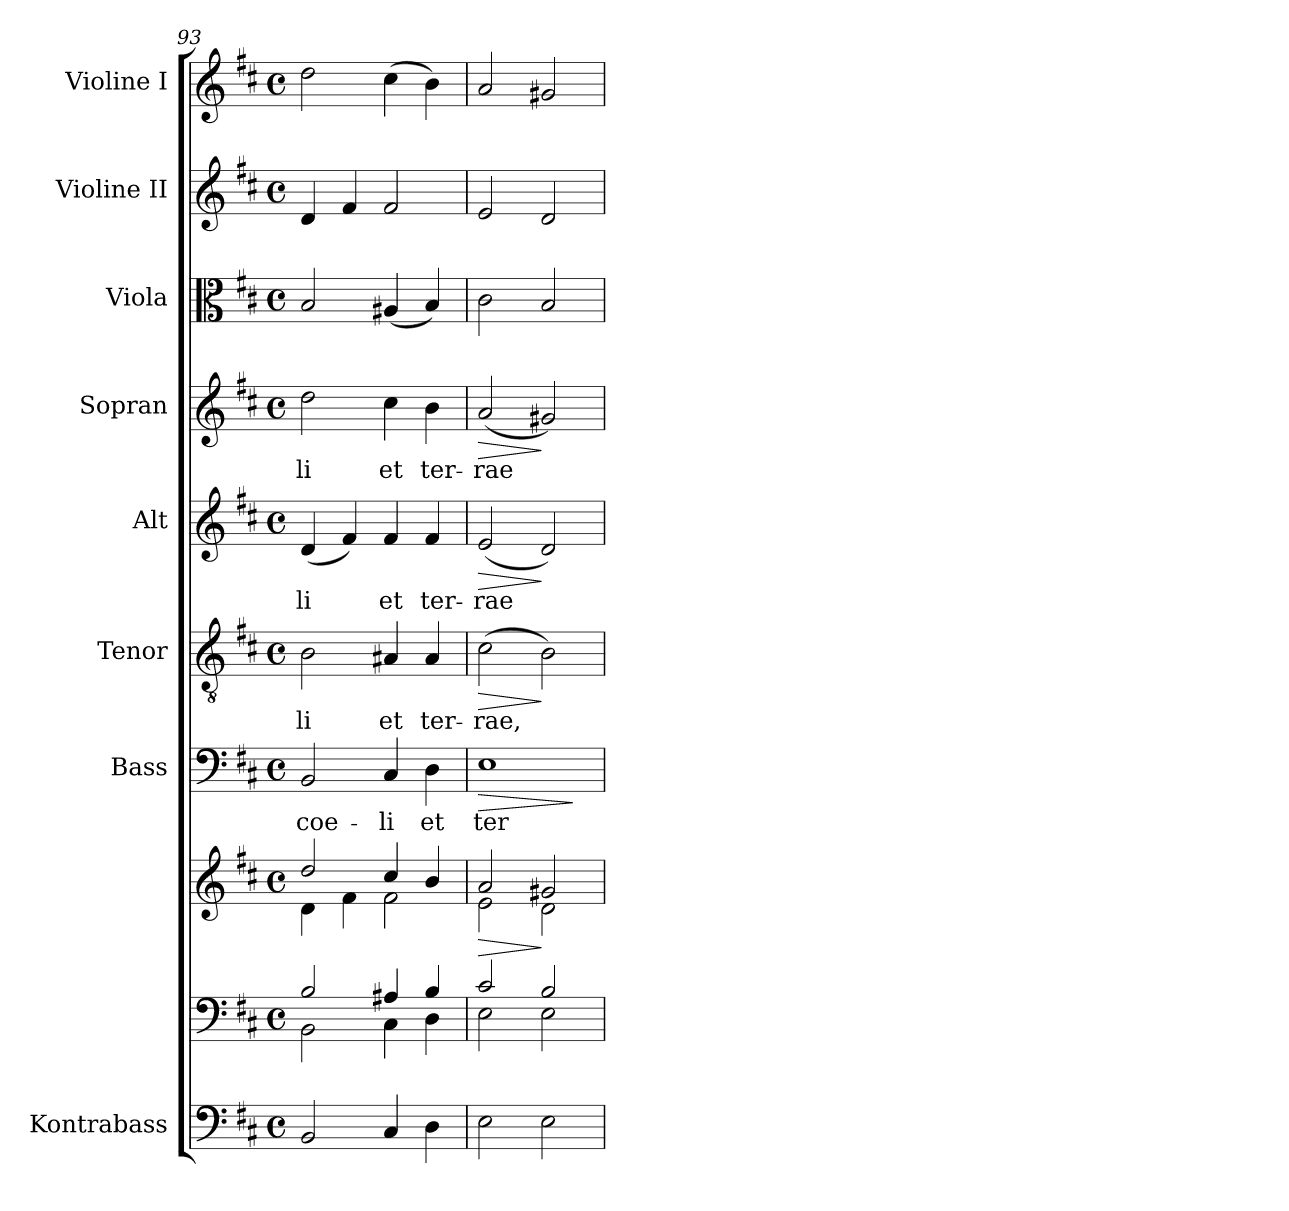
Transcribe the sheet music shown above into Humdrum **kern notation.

**kern	**kern	**kern	**dynam	**kern	**text	**dynam	**kern	**text	**dynam	**kern	**text	**dynam	**kern	**text	**dynam	**kern	**kern	**kern
*part9	*part8	*part8	*part8	*part7	*part7	*part7	*part6	*part6	*part6	*part5	*part5	*part5	*part4	*part4	*part4	*part3	*part2	*part1
*staff10	*staff9	*staff8	*staff8/9	*staff7	*staff7	*staff7	*staff6	*staff6	*staff6	*staff5	*staff5	*staff5	*staff4	*staff4	*staff4	*staff3	*staff2	*staff1
*I"Kontrabass	*	*	*	*I"Bass	*	*	*I"Tenor	*	*	*I"Alt	*	*	*I"Sopran	*	*	*I"Viola	*I"Violine II	*I"Violine I
*I'Kb.	*	*	*	*I'B.	*	*	*I'T.	*	*	*I'A.	*	*	*I'S.	*	*	*I'Vla.	*I'Vl. II	*I'Vl. I
*clefF4	*clefF4	*clefG2	*	*clefF4	*	*	*clefGv2	*	*	*clefG2	*	*	*clefG2	*	*	*clefC3	*clefG2	*clefG2
*ITrd7c12	*	*	*	*	*	*	*	*	*	*	*	*	*	*	*	*	*	*
*k[f#c#]	*k[f#c#]	*k[f#c#]	*	*k[f#c#]	*	*	*k[f#c#]	*	*	*k[f#c#]	*	*	*k[f#c#]	*	*	*k[f#c#]	*k[f#c#]	*k[f#c#]
*D:	*D:	*D:	*	*D:	*	*	*D:	*	*	*D:	*	*	*D:	*	*	*D:	*D:	*D:
*M4/4	*M4/4	*M4/4	*	*M4/4	*	*	*M4/4	*	*	*M4/4	*	*	*M4/4	*	*	*M4/4	*M4/4	*M4/4
*met(c)	*met(c)	*met(c)	*	*met(c)	*	*	*met(c)	*	*	*met(c)	*	*	*met(c)	*	*	*met(c)	*met(c)	*met(c)
=93	=93	=93	=93	=93	=93	=93	=93	=93	=93	=93	=93	=93	=93	=93	=93	=93	=93	=93
*	*^	*^	*	*	*	*	*	*	*	*	*	*	*	*	*	*	*	*
!	!	!	!	!	!	!	!LO:LY:b	!	!	!LO:LY:b	!	!	!LO:LY:b	!	!	!LO:LY:b	!	!	!	!
2BBB/	2B/	2BB\	2dd/	4d\	.	2BB/	coe-	.	2B\	-li	.	(<4d/	-li	.	2dd\	-li	.	2B/	4d/	2dd\
.	.	.	.	4f#\	.	.	.	.	.	.	.	4f#/)	.	.	.	.	.	.	4f#/	.
!	!	!	!	!	!	!	!LO:LY:b	!	!	!LO:LY:b	!	!	!LO:LY:b	!	!	!LO:LY:b	!	!	!	!
4CC#/	4A#X/	4C#\	4cc#/	2f#\	.	4C#/	-li	.	4A#X/	et	.	4f#/	et	.	4cc#\	et	.	(<4A#X/	2f#/	(>4cc#\
!	!	!	!	!	!	!	!LO:LY:b	!	!	!LO:LY:b	!	!	!LO:LY:b	!	!	!LO:LY:b	!	!	!	!
4DD\	4B/	4D\	4b/	.	.	4D\	et	.	4A#/	ter-	.	4f#/	ter-	.	4b\	ter-	.	4B/)	.	4b\)
!!LO:PB:g=z
=94	=94	=94	=94	=94	=94	=94	=94	=94	=94	=94	=94	=94	=94	=94	=94	=94	=94	=94	=94	=94
!	!	!	!	!	!LO:HP:b	!	!LO:LY:b	!LO:HP:b	!	!LO:LY:b	!LO:HP:b	!	!LO:LY:b	!LO:HP:b	!	!LO:LY:b	!LO:HP:b	!	!	!
2EE\	2c#/	2E\	2a/	2e\	>	1E	ter-	>	(>2c#\	-rae,	>	(<2e/	-rae	>	(<2a/	-rae	>	2c#\	2e/	2a/
2EE\	2B/	2E\	2g#X/	2d\	]	.	.	.	2B\)	.	]	2d/)	.	]	2g#X/)	.	]	2B/	2d/	2g#X/
*	*v	*v	*	*	*	*	*	*	*	*	*	*	*	*	*	*	*	*	*	*
*	*	*v	*v	*	*	*	*	*	*	*	*	*	*	*	*	*	*	*	*
.	.	.	.	.	.	]	.	.	.	.	.	.	.	.	.	.	.	.
=	=	=	=	=	=	=	=	=	=	=	=	=	=	=	=	=	=	=
*-	*-	*-	*-	*-	*-	*-	*-	*-	*-	*-	*-	*-	*-	*-	*-	*-	*-	*-
